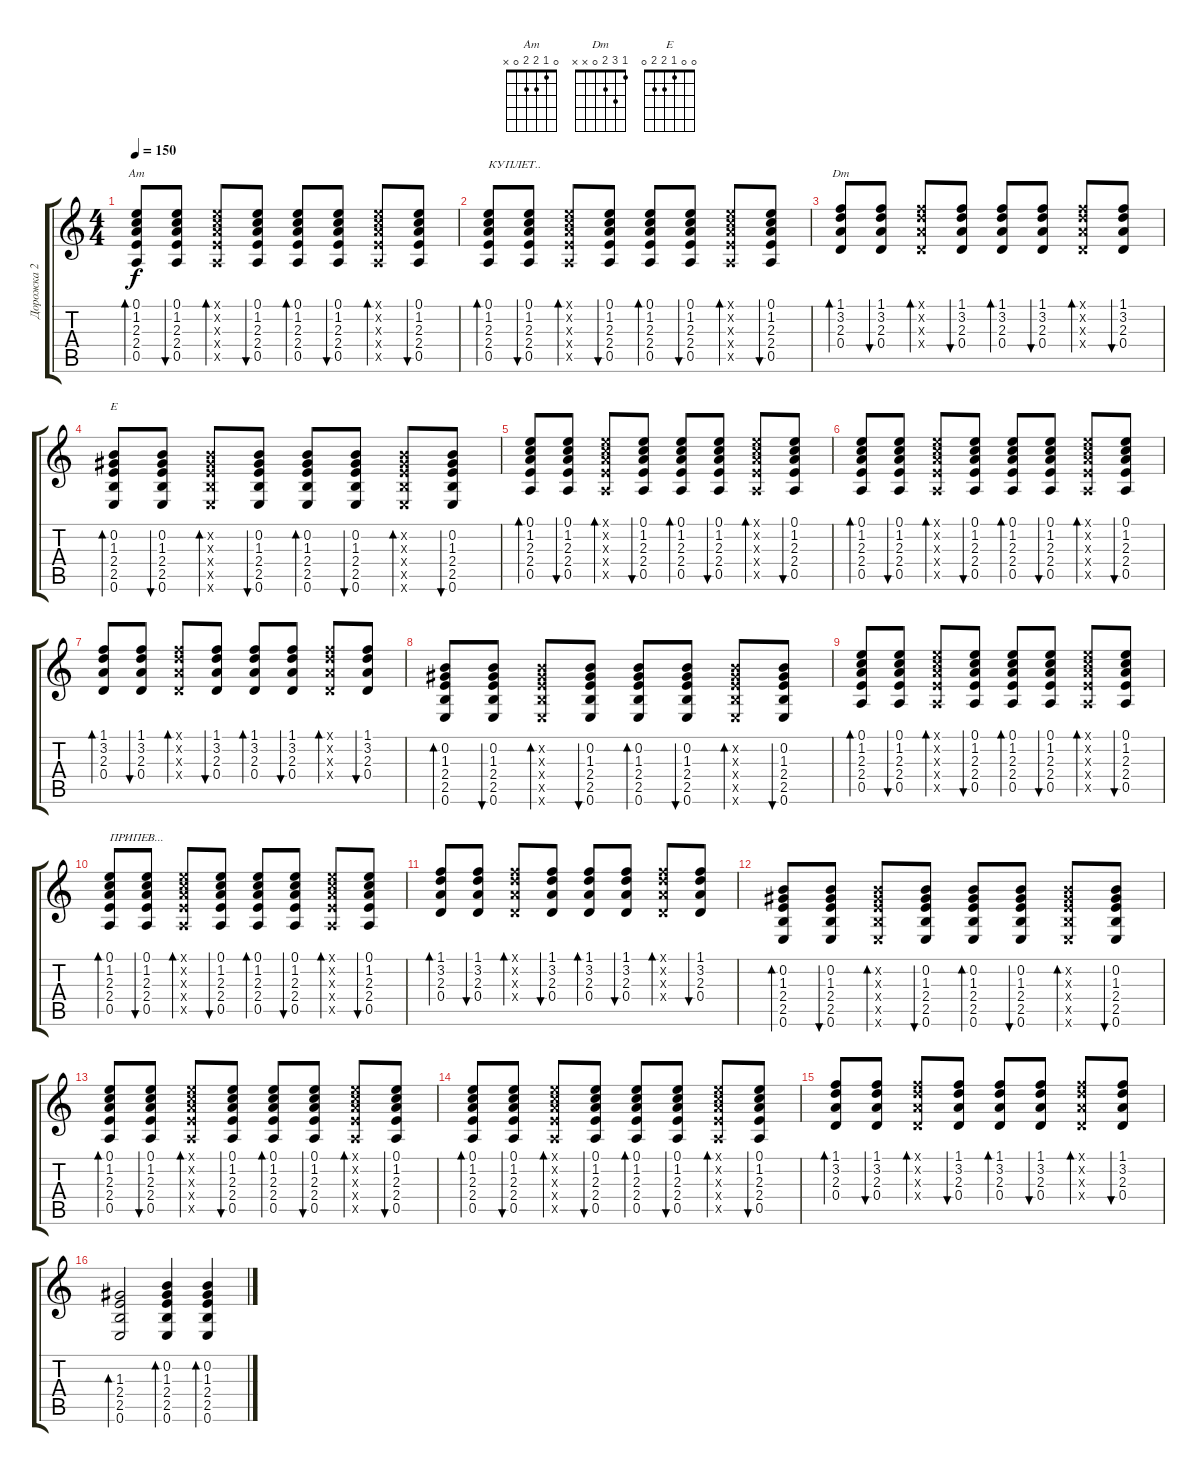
\track ("Дорожка 2" "Дорожка 2") {instrument acousticguitarsteel}
\staff {score tabs}
\tuning (E4 B3 G3 D3 A2 E2) {hide}
\chord ("Am" 0 1 2 2 0 x)
\chord ("Dm" 1 3 2 0 x x)
\chord ("E" 0 0 1 2 2 0)
\ts (4 4)
\tempo 150
\clef g2
\ks c
(0.1 1.2 2.3 2.4 0.5).8{bd 30 ch "Am" dy f} (0.1 1.2 2.3 2.4 0.5).8{bu 30} (0.1{x} 1.2{x} 2.3{x} 2.4{x} 0.5{x}).8{bd 30} (0.1 1.2 2.3 2.4 0.5).8{bu 30} (0.1 1.2 2.3 2.4 0.5).8{bd 30} (0.1 1.2 2.3 2.4 0.5).8{bu 30} (0.1{x} 1.2{x} 2.3{x} 2.4{x} 0.5{x}).8{bd 30} (0.1 1.2 2.3 2.4 0.5).8{bu 30} |
(0.1 1.2 2.3 2.4 0.5).8{bd 30 txt "КУПЛЕТ.."} (0.1 1.2 2.3 2.4 0.5).8{bu 30} (0.1{x} 1.2{x} 2.3{x} 2.4{x} 0.5{x}).8{bd 30} (0.1 1.2 2.3 2.4 0.5).8{bu 30} (0.1 1.2 2.3 2.4 0.5).8{bd 30} (0.1 1.2 2.3 2.4 0.5).8{bu 30} (0.1{x} 1.2{x} 2.3{x} 2.4{x} 0.5{x}).8{bd 30} (0.1 1.2 2.3 2.4 0.5).8{bu 30} |
(1.1 3.2 2.3 0.4).8{bd 30 ch "Dm"} (1.1 3.2 2.3 0.4).8{bu 30} (1.1{x} 3.2{x} 2.3{x} 0.4{x}).8{bd 30} (1.1 3.2 2.3 0.4).8{bu 30} (1.1 3.2 2.3 0.4).8{bd 30} (1.1 3.2 2.3 0.4).8{bu 30} (1.1{x} 3.2{x} 2.3{x} 0.4{x}).8{bd 30} (1.1 3.2 2.3 0.4).8{bu 30} |
(0.2 1.3 2.4 2.5 0.6).8{bd 30 ch "E"} (0.2 1.3 2.4 2.5 0.6).8{bu 30} (0.2{x} 1.3{x} 2.4{x} 2.5{x} 0.6{x}).8{bd 30} (0.2 1.3 2.4 2.5 0.6).8{bu 30} (0.2 1.3 2.4 2.5 0.6).8{bd 30} (0.2 1.3 2.4 2.5 0.6).8{bu 30} (0.2{x} 1.3{x} 2.4{x} 2.5{x} 0.6{x}).8{bd 30} (0.2 1.3 2.4 2.5 0.6).8{bu 30} |
(0.1 1.2 2.3 2.4 0.5).8{bd 30} (0.1 1.2 2.3 2.4 0.5).8{bu 30} (0.1{x} 1.2{x} 2.3{x} 2.4{x} 0.5{x}).8{bd 30} (0.1 1.2 2.3 2.4 0.5).8{bu 30} (0.1 1.2 2.3 2.4 0.5).8{bd 30} (0.1 1.2 2.3 2.4 0.5).8{bu 30} (0.1{x} 1.2{x} 2.3{x} 2.4{x} 0.5{x}).8{bd 30} (0.1 1.2 2.3 2.4 0.5).8{bu 30} |
(0.1 1.2 2.3 2.4 0.5).8{bd 30} (0.1 1.2 2.3 2.4 0.5).8{bu 30} (0.1{x} 1.2{x} 2.3{x} 2.4{x} 0.5{x}).8{bd 30} (0.1 1.2 2.3 2.4 0.5).8{bu 30} (0.1 1.2 2.3 2.4 0.5).8{bd 30} (0.1 1.2 2.3 2.4 0.5).8{bu 30} (0.1{x} 1.2{x} 2.3{x} 2.4{x} 0.5{x}).8{bd 30} (0.1 1.2 2.3 2.4 0.5).8{bu 30} |
(1.1 3.2 2.3 0.4).8{bd 30} (1.1 3.2 2.3 0.4).8{bu 30} (1.1{x} 3.2{x} 2.3{x} 0.4{x}).8{bd 30} (1.1 3.2 2.3 0.4).8{bu 30} (1.1 3.2 2.3 0.4).8{bd 30} (1.1 3.2 2.3 0.4).8{bu 30} (1.1{x} 3.2{x} 2.3{x} 0.4{x}).8{bd 30} (1.1 3.2 2.3 0.4).8{bu 30} |
(0.2 1.3 2.4 2.5 0.6).8{bd 30} (0.2 1.3 2.4 2.5 0.6).8{bu 30} (0.2{x} 1.3{x} 2.4{x} 2.5{x} 0.6{x}).8{bd 30} (0.2 1.3 2.4 2.5 0.6).8{bu 30} (0.2 1.3 2.4 2.5 0.6).8{bd 30} (0.2 1.3 2.4 2.5 0.6).8{bu 30} (0.2{x} 1.3{x} 2.4{x} 2.5{x} 0.6{x}).8{bd 30} (0.2 1.3 2.4 2.5 0.6).8{bu 30} |
(0.1 1.2 2.3 2.4 0.5).8{bd 30} (0.1 1.2 2.3 2.4 0.5).8{bu 30} (0.1{x} 1.2{x} 2.3{x} 2.4{x} 0.5{x}).8{bd 30} (0.1 1.2 2.3 2.4 0.5).8{bu 30} (0.1 1.2 2.3 2.4 0.5).8{bd 30} (0.1 1.2 2.3 2.4 0.5).8{bu 30} (0.1{x} 1.2{x} 2.3{x} 2.4{x} 0.5{x}).8{bd 30} (0.1 1.2 2.3 2.4 0.5).8{bu 30} |
(0.1 1.2 2.3 2.4 0.5).8{bd 30 txt "ПРИПЕВ..."} (0.1 1.2 2.3 2.4 0.5).8{bu 30} (0.1{x} 1.2{x} 2.3{x} 2.4{x} 0.5{x}).8{bd 30} (0.1 1.2 2.3 2.4 0.5).8{bu 30} (0.1 1.2 2.3 2.4 0.5).8{bd 30} (0.1 1.2 2.3 2.4 0.5).8{bu 30} (0.1{x} 1.2{x} 2.3{x} 2.4{x} 0.5{x}).8{bd 30} (0.1 1.2 2.3 2.4 0.5).8{bu 30} |
(1.1 3.2 2.3 0.4).8{bd 30} (1.1 3.2 2.3 0.4).8{bu 30} (1.1{x} 3.2{x} 2.3{x} 0.4{x}).8{bd 30} (1.1 3.2 2.3 0.4).8{bu 30} (1.1 3.2 2.3 0.4).8{bd 30} (1.1 3.2 2.3 0.4).8{bu 30} (1.1{x} 3.2{x} 2.3{x} 0.4{x}).8{bd 30} (1.1 3.2 2.3 0.4).8{bu 30} |
(0.2 1.3 2.4 2.5 0.6).8{bd 30} (0.2 1.3 2.4 2.5 0.6).8{bu 30} (0.2{x} 1.3{x} 2.4{x} 2.5{x} 0.6{x}).8{bd 30} (0.2 1.3 2.4 2.5 0.6).8{bu 30} (0.2 1.3 2.4 2.5 0.6).8{bd 30} (0.2 1.3 2.4 2.5 0.6).8{bu 30} (0.2{x} 1.3{x} 2.4{x} 2.5{x} 0.6{x}).8{bd 30} (0.2 1.3 2.4 2.5 0.6).8{bu 30} |
(0.1 1.2 2.3 2.4 0.5).8{bd 30} (0.1 1.2 2.3 2.4 0.5).8{bu 30} (0.1{x} 1.2{x} 2.3{x} 2.4{x} 0.5{x}).8{bd 30} (0.1 1.2 2.3 2.4 0.5).8{bu 30} (0.1 1.2 2.3 2.4 0.5).8{bd 30} (0.1 1.2 2.3 2.4 0.5).8{bu 30} (0.1{x} 1.2{x} 2.3{x} 2.4{x} 0.5{x}).8{bd 30} (0.1 1.2 2.3 2.4 0.5).8{bu 30} |
(0.1 1.2 2.3 2.4 0.5).8{bd 30} (0.1 1.2 2.3 2.4 0.5).8{bu 30} (0.1{x} 1.2{x} 2.3{x} 2.4{x} 0.5{x}).8{bd 30} (0.1 1.2 2.3 2.4 0.5).8{bu 30} (0.1 1.2 2.3 2.4 0.5).8{bd 30} (0.1 1.2 2.3 2.4 0.5).8{bu 30} (0.1{x} 1.2{x} 2.3{x} 2.4{x} 0.5{x}).8{bd 30} (0.1 1.2 2.3 2.4 0.5).8{bu 30} |
(1.1 3.2 2.3 0.4).8{bd 30} (1.1 3.2 2.3 0.4).8{bu 30} (1.1{x} 3.2{x} 2.3{x} 0.4{x}).8{bd 30} (1.1 3.2 2.3 0.4).8{bu 30} (1.1 3.2 2.3 0.4).8{bd 30} (1.1 3.2 2.3 0.4).8{bu 30} (1.1{x} 3.2{x} 2.3{x} 0.4{x}).8{bd 30} (1.1 3.2 2.3 0.4).8{bu 30} |
(1.3 2.4 2.5 0.6).2{bd 60} (0.2 1.3 2.4 2.5 0.6).4{bd 60} (0.2 1.3 2.4 2.5 0.6).4{bd 60}
